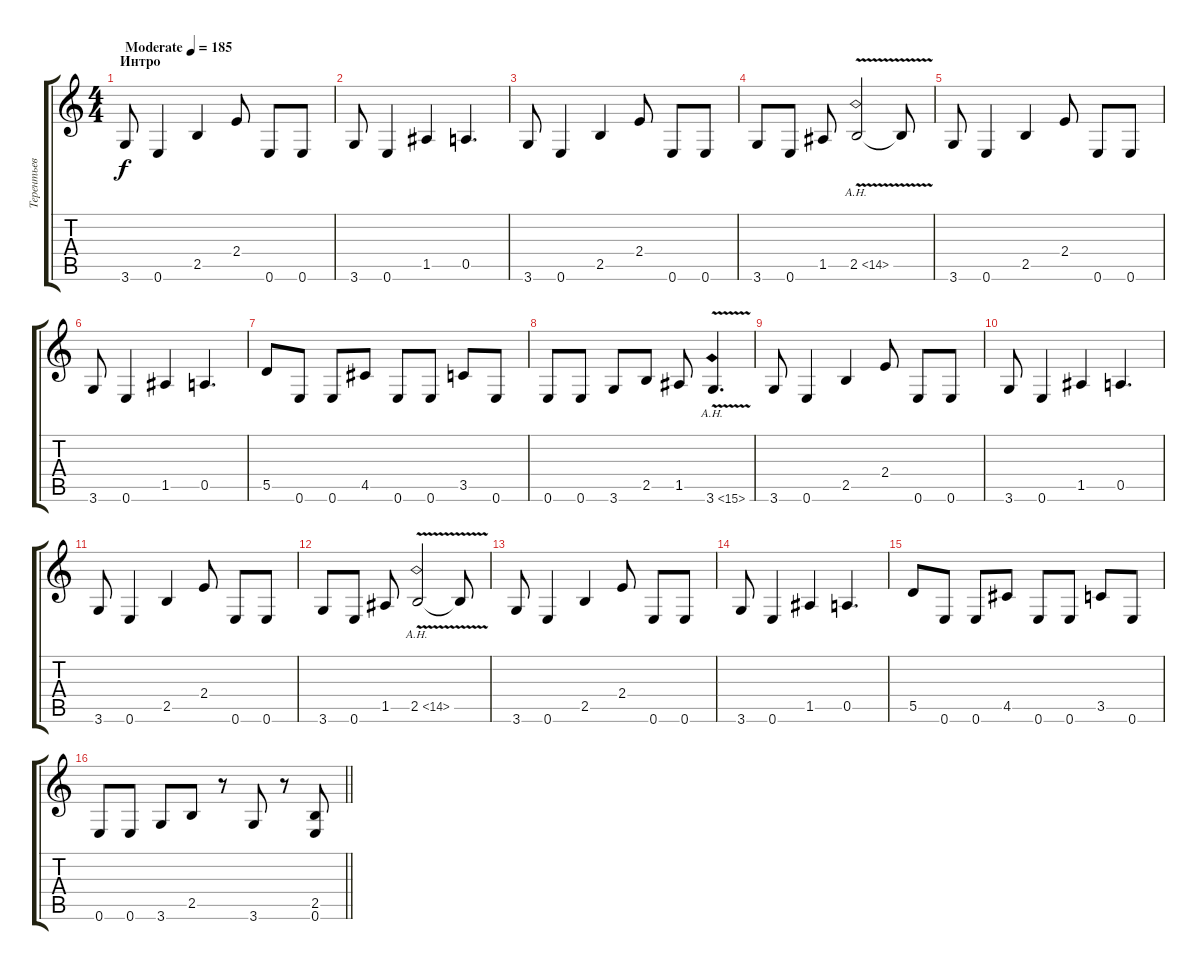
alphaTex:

\track ("Терентьев" "Терентьев") {instrument distortionguitar}
\staff {score tabs}
\tuning (E4 B3 G3 D3 A2 E2) {hide}
\ts (4 4)
\section ("" "Интро")
\tempo (185 "Moderate")
\clef g2
\ks c
3.6.8{dy f instrument distortionguitar} 0.6.4 2.5.4 2.4.8 0.6.8 0.6.8 |
3.6.8 0.6.4 1.5.4 0.5.4{d} |
3.6.8 0.6.4 2.5.4 2.4.8 0.6.8 0.6.8 |
3.6.8 0.6.8 1.5.8 2.5{ah 12 v}.2 2.5{t}.8 |
3.6.8 0.6.4 2.5.4 2.4.8 0.6.8 0.6.8 |
3.6.8 0.6.4 1.5.4 0.5.4{d} |
5.5.8 0.6.8 0.6.8 4.5.8 0.6.8 0.6.8 3.5.8 0.6.8 |
0.6.8 0.6.8 3.6.8 2.5.8 1.5.8 3.6{ah 12 v}.4{d} |
3.6.8 0.6.4 2.5.4 2.4.8 0.6.8 0.6.8 |
3.6.8 0.6.4 1.5.4 0.5.4{d} |
3.6.8 0.6.4 2.5.4 2.4.8 0.6.8 0.6.8 |
3.6.8 0.6.8 1.5.8 2.5{ah 12 v}.2 2.5{t}.8 |
3.6.8 0.6.4 2.5.4 2.4.8 0.6.8 0.6.8 |
3.6.8 0.6.4 1.5.4 0.5.4{d} |
5.5.8 0.6.8 0.6.8 4.5.8 0.6.8 0.6.8 3.5.8 0.6.8 |
\barLineRight lightlight
0.6.8 0.6.8 3.6.8 2.5.8 r.8 3.6.8 r.8 (2.5 0.6).8
